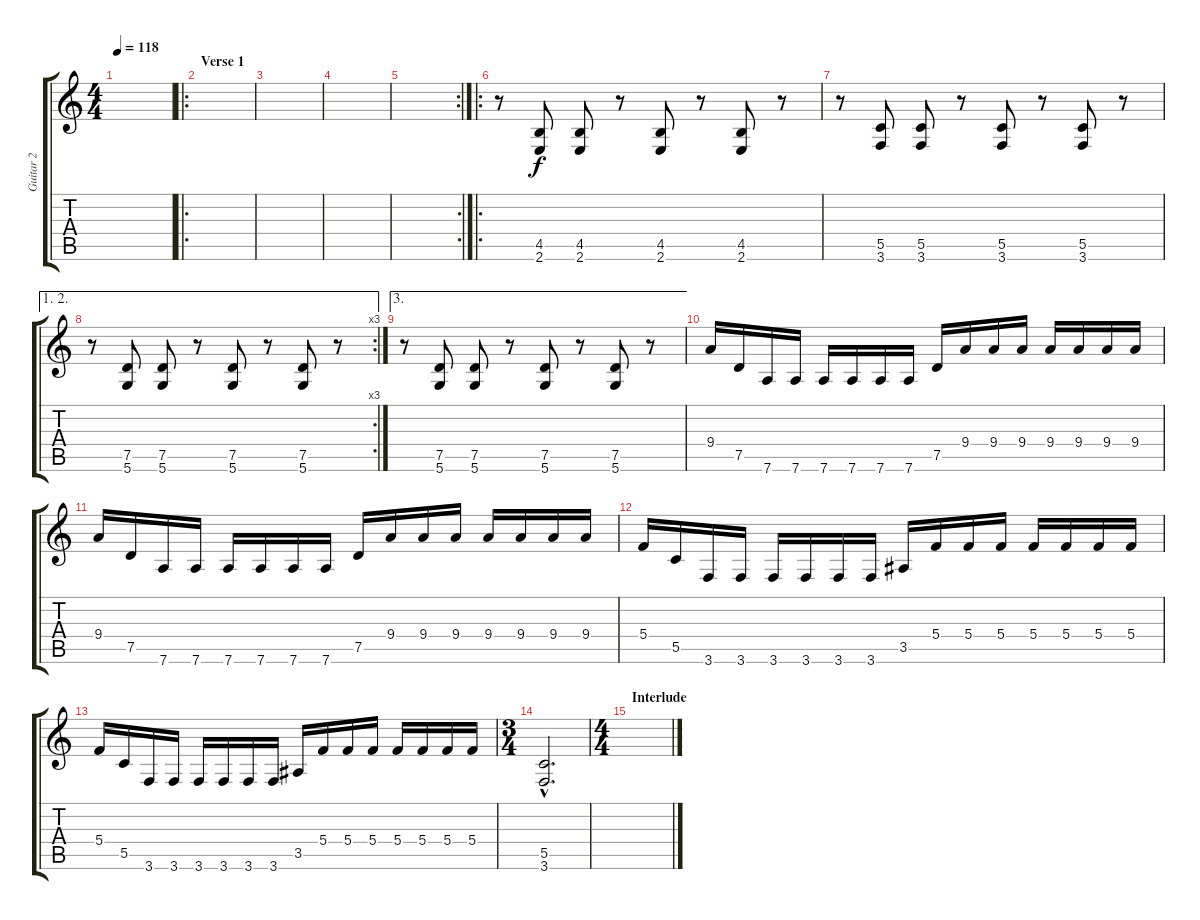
\track ("Guitar 2" "Guitar 2") {instrument distortionguitar}
\staff {score tabs}
\tuning (D4 A3 F3 C3 G2 D2) {hide}
\ts (4 4)
\tempo 118
\clef g2
\ks c
|
\ro
\section ("" "Verse 1")
|
|
|
\rc 2
|
\ro
r.8 (4.5 2.6).8 (4.5 2.6).8 r.8 (4.5 2.6).8 r.8 (4.5 2.6).8 r.8 |
r.8 (5.5 3.6).8 (5.5 3.6).8 r.8 (5.5 3.6).8 r.8 (5.5 3.6).8 r.8 |
\ae (1 2)
\rc 3
r.8 (7.5 5.6).8 (7.5 5.6).8 r.8 (7.5 5.6).8 r.8 (7.5 5.6).8 r.8 |
\ae 3
r.8 (7.5 5.6).8 (7.5 5.6).8 r.8 (7.5 5.6).8 r.8 (7.5 5.6).8 r.8 |
9.4.16 7.5.16 7.6.16 7.6.16 7.6.16 7.6.16 7.6.16 7.6.16 7.5.16 9.4.16 9.4.16 9.4.16 9.4.16 9.4.16 9.4.16 9.4.16 |
9.4.16 7.5.16 7.6.16 7.6.16 7.6.16 7.6.16 7.6.16 7.6.16 7.5.16 9.4.16 9.4.16 9.4.16 9.4.16 9.4.16 9.4.16 9.4.16 |
5.4.16 5.5.16 3.6.16 3.6.16 3.6.16 3.6.16 3.6.16 3.6.16 3.5.16 5.4.16 5.4.16 5.4.16 5.4.16 5.4.16 5.4.16 5.4.16 |
5.4.16 5.5.16 3.6.16 3.6.16 3.6.16 3.6.16 3.6.16 3.6.16 3.5.16 5.4.16 5.4.16 5.4.16 5.4.16 5.4.16 5.4.16 5.4.16 |
\ts (3 4)
(5.5{hac} 3.6{hac}).2{d} |
\ts (4 4)
\section ("" "Interlude")
